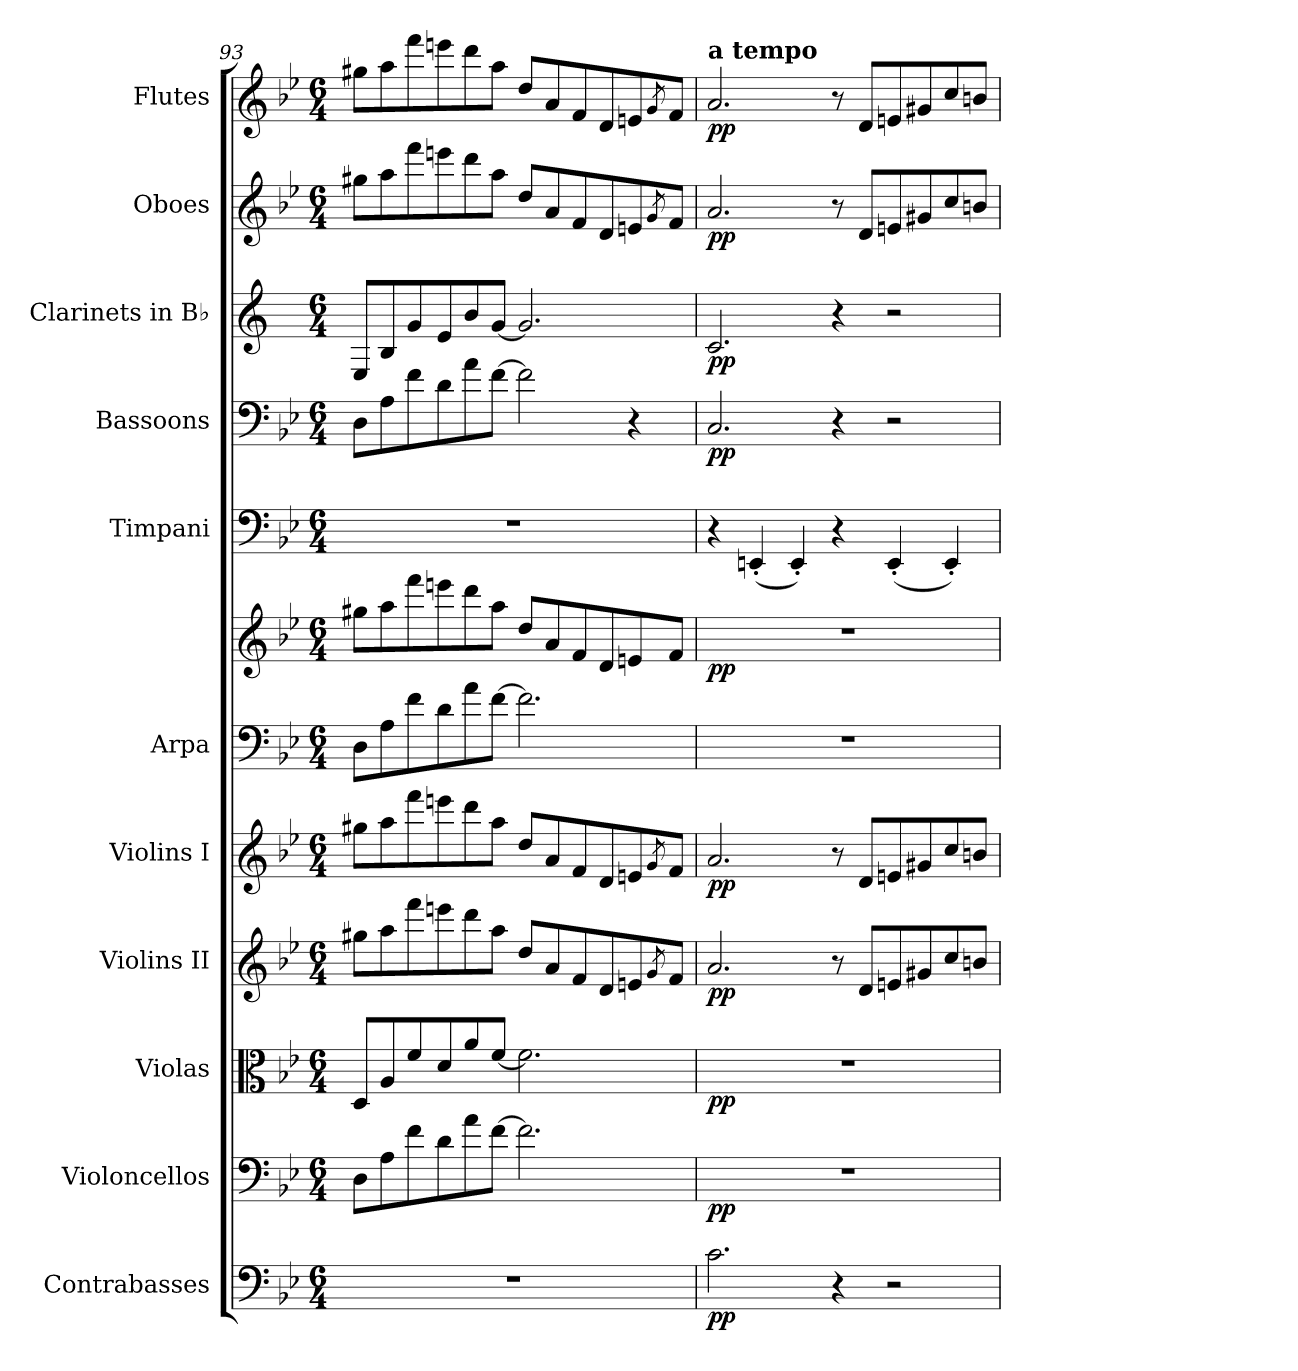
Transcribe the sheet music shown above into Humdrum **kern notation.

**kern	**dynam	**kern	**dynam	**kern	**dynam	**kern	**dynam	**kern	**dynam	**kern	**kern	**dynam	**kern	**kern	**dynam	**kern	**dynam	**kern	**dynam	**kern	**dynam
*part11	*part11	*part10	*part10	*part9	*part9	*part8	*part8	*part7	*part7	*part6	*part6	*part6	*part5	*part4	*part4	*part3	*part3	*part2	*part2	*part1	*part1
*staff12	*staff12	*staff11	*staff11	*staff10	*staff10	*staff9	*staff9	*staff8	*staff8	*staff7	*staff6	*staff6/7	*staff5	*staff4	*staff4	*staff3	*staff3	*staff2	*staff2	*staff1	*staff1
*I"Contrabasses	*	*I"Violoncellos	*	*I"Violas	*	*I"Violins II	*	*I"Violins I	*	*I"Arpa	*	*	*I"Timpani	*I"Bassoons	*	*I"Clarinets in B♭	*	*I"Oboes	*	*I"Flutes	*
*I'Cb.	*	*I'Vc.	*	*I'Vla.	*	*I'Vln. II	*	*I'Vln. I	*	*I'Arp.	*	*	*I'Timp.	*I'Bsn.	*	*	*	*I'Ob.	*	*I'Fl.	*
*clefF4	*	*clefF4	*	*clefC3	*	*clefG2	*	*clefG2	*	*clefF4	*clefG2	*	*clefF4	*clefF4	*	*clefG2	*	*clefG2	*	*clefG2	*
*ITrd7c12	*	*	*	*	*	*	*	*	*	*	*	*	*	*	*	*ITrd1c2	*	*	*	*	*
*k[b-e-]	*	*k[b-e-]	*	*k[b-e-]	*	*k[b-e-]	*	*k[b-e-]	*	*k[b-e-]	*k[b-e-]	*	*k[b-e-]	*k[b-e-]	*	*k[b-e-]	*	*k[b-e-]	*	*k[b-e-]	*
*M6/4	*	*M6/4	*	*M6/4	*	*M6/4	*	*M6/4	*	*M6/4	*M6/4	*	*M6/4	*M6/4	*	*M6/4	*	*M6/4	*	*M6/4	*
=93	=93	=93	=93	=93	=93	=93	=93	=93	=93	=93	=93	=93	=93	=93	=93	=93	=93	=93	=93	=93	=93
1.r	.	8D\L	.	8D/L	.	8gg#X\L	.	8gg#X\L	.	8D\L	8gg#X\L	.	1.r	8D\L	.	8D/L	.	8gg#X\L	.	8gg#X\L	.
*	*	*	*	*	*	*	*	*	*	*	*	*	*	*	*	*	*	*	*	*MM80	*
.	.	8A\	.	8A/	.	8aa\	.	8aa\	.	8A\	8aa\	.	.	8A\	.	8A/	.	8aa\	.	8aa\	.
.	.	8f\	.	8f/	.	8fff\	.	8fff\	.	8f\	8fff\	.	.	8f\	.	8f/	.	8fff\	.	8fff\	.
.	.	8d\	.	8d/	.	8eeen\	.	8eeen\	.	8d\	8eeen\	.	.	8d\	.	8d/	.	8eeen\	.	8eeen\	.
.	.	8a\	.	8a/	.	8ddd\	.	8ddd\	.	8a\	8ddd\	.	.	8a\	.	8a/	.	8ddd\	.	8ddd\	.
.	.	[8f\J	.	[8f/J	.	8aa\J	.	8aa\J	.	[8f\J	8aa\J	.	.	[8f\J	.	[8f/J	.	8aa\J	.	8aa\J	.
.	.	2.f\]	.	2.f\]	.	8dd/L	.	8dd/L	.	2.f\]	8dd/L	.	.	2f\]	.	2.f/]	.	8dd/L	.	8dd/L	.
.	.	.	.	.	.	8a/	.	8a/	.	.	8a/	.	.	.	.	.	.	8a/	.	8a/	.
.	.	.	.	.	.	8f/	.	8f/	.	.	8f/	.	.	.	.	.	.	8f/	.	8f/	.
*	*	*	*	*	*	*	*	*	*	*	*	*	*	*	*	*	*	*	*	*MM80	*
.	.	.	.	.	.	8d/	.	8d/	.	.	8d/	.	.	.	.	.	.	8d/	.	8d/	.
.	.	.	.	.	.	8en/	.	8en/	.	.	8en/	.	.	4r	.	.	.	8en/	.	8en/	.
.	.	.	.	.	.	8qg/	.	8qg/	.	.	.	.	.	.	.	.	.	8qg/	.	8qg/	.
.	.	.	.	.	.	8f/J	.	8f/J	.	.	8f/J	.	.	.	.	.	.	8f/J	.	8f/J	.
!!LO:PB:g=z
=94	=94	=94	=94	=94	=94	=94	=94	=94	=94	=94	=94	=94	=94	=94	=94	=94	=94	=94	=94	=94	=94
!	!	!	!	!	!	!	!	!	!	!	!	!	!	!	!	!	!	!	!	!LO:TX:a:B:t=a tempo	!
!	!LO:DY:b	!	!LO:DY:b	!	!LO:DY:b	!	!LO:DY:b	!	!LO:DY:b	!	!	!LO:DY:b	!	!	!LO:DY:b	!	!LO:DY:b	!	!LO:DY:b	!	!LO:DY:b
2.C\	pp	1.r	pp	1.r	pp	2.a/	pp	2.a/	pp	1.r	1.r	pp	4r	2.C/	pp	2.B-/	pp	2.a/	pp	2.a/	pp
.	.	.	.	.	.	.	.	.	.	.	.	.	(<4EEn'/	.	.	.	.	.	.	.	.
.	.	.	.	.	.	.	.	.	.	.	.	.	4EE'/)	.	.	.	.	.	.	.	.
4r	.	.	.	.	.	8r	.	8r	.	.	.	.	4r	4r	.	4r	.	8r	.	8r	.
.	.	.	.	.	.	8d/L	.	8d/L	.	.	.	.	.	.	.	.	.	8d/L	.	8d/L	.
2r	.	.	.	.	.	8en/	.	8en/	.	.	.	.	(<4EE'/	2r	.	2r	.	8en/	.	8en/	.
.	.	.	.	.	.	8g#X/	.	8g#X/	.	.	.	.	.	.	.	.	.	8g#X/	.	8g#X/	.
.	.	.	.	.	.	8cc/	.	8cc/	.	.	.	.	4EE'/)	.	.	.	.	8cc/	.	8cc/	.
.	.	.	.	.	.	8bn/J	.	8bn/J	.	.	.	.	.	.	.	.	.	8bn/J	.	8bn/J	.
=	=	=	=	=	=	=	=	=	=	=	=	=	=	=	=	=	=	=	=	=	=
*-	*-	*-	*-	*-	*-	*-	*-	*-	*-	*-	*-	*-	*-	*-	*-	*-	*-	*-	*-	*-	*-
